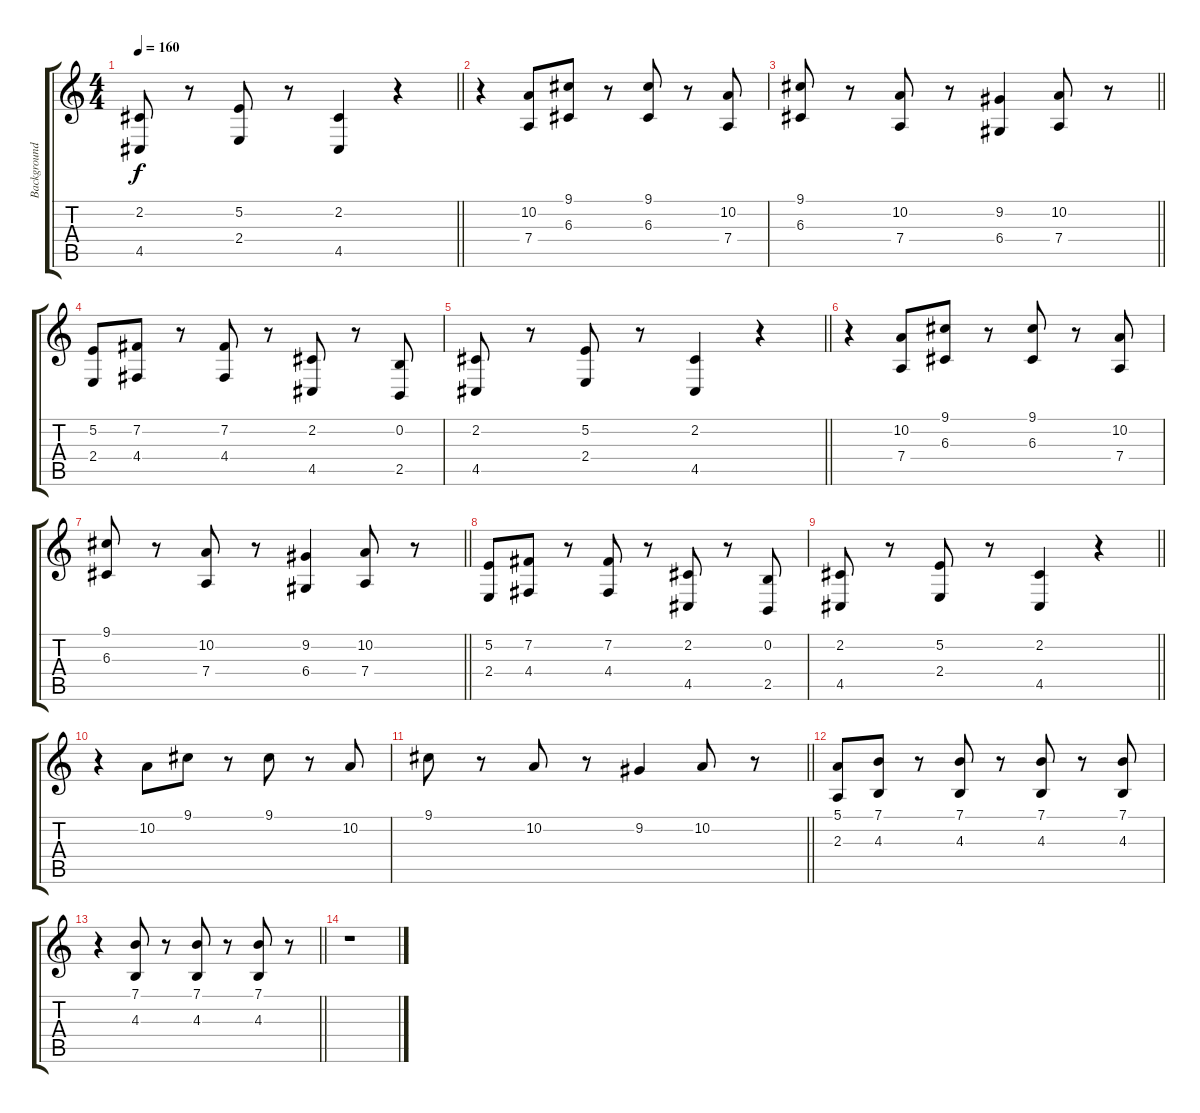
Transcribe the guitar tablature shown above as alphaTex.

\track ("Background voices" "Background") {instrument flute}
\staff {score tabs}
\tuning (E4 B3 G3 D3 A2 E2) {hide}
\ts (4 4)
\tempo 160
\clef g2
\barLineRight lightlight
\ks c
(2.2 4.5).8{dy f} r.8 (5.2 2.4).8 r.8 (2.2 4.5).4 r.4 |
r.4 (10.2 7.4).8 (9.1 6.3).8 r.8 (9.1 6.3).8 r.8 (10.2 7.4).8 |
\barLineRight lightlight
(9.1 6.3).8 r.8 (10.2 7.4).8 r.8 (9.2 6.4).4 (10.2 7.4).8 r.8 |
(5.2 2.4).8 (7.2 4.4).8 r.8 (7.2 4.4).8 r.8 (2.2 4.5).8 r.8 (0.2 2.5).8 |
\barLineRight lightlight
(2.2 4.5).8 r.8 (5.2 2.4).8 r.8 (2.2 4.5).4 r.4 |
\section ("" "")
r.4 (10.2 7.4).8 (9.1 6.3).8 r.8 (9.1 6.3).8 r.8 (10.2 7.4).8 |
\barLineRight lightlight
(9.1 6.3).8 r.8 (10.2 7.4).8 r.8 (9.2 6.4).4 (10.2 7.4).8 r.8 |
(5.2 2.4).8 (7.2 4.4).8 r.8 (7.2 4.4).8 r.8 (2.2 4.5).8 r.8 (0.2 2.5).8 |
\barLineRight lightlight
(2.2 4.5).8 r.8 (5.2 2.4).8 r.8 (2.2 4.5).4 r.4 |
r.4 10.2.8 9.1.8 r.8 9.1.8 r.8 10.2.8 |
\barLineRight lightlight
9.1.8 r.8 10.2.8 r.8 9.2.4 10.2.8 r.8 |
(5.1 2.3).8 (7.1 4.3).8 r.8 (7.1 4.3).8 r.8 (7.1 4.3).8 r.8 (7.1 4.3).8 |
\barLineRight lightlight
r.4 (7.1 4.3).8 r.8 (7.1 4.3).8 r.8 (7.1 4.3).8 r.8 |
r.1
